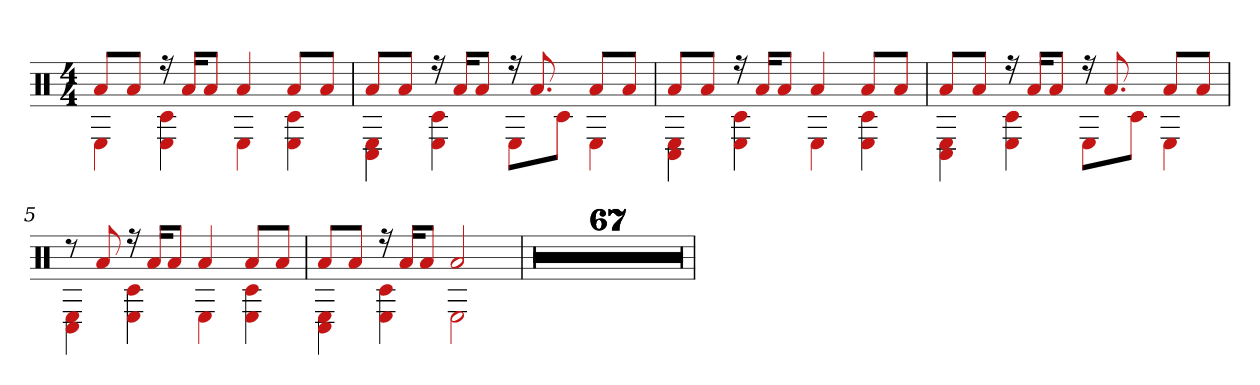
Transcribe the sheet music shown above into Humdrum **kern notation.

**kern
*part1
*staff1
*clefX
*k[]
*M4/4
=1
*^
8aL	4E
8aJ	.
16r	4E 4c#
16aKL	.
8aJ	.
4a	4E
8aL	4E 4c#
8aJ	.
=2	=2
8aL	4C# 4E
8aJ	.
16r	4E 4c#
16aKL	.
8aJ	.
16r	8EL
8.a	.
.	8c#J
8aL	4E
8aJ	.
=3	=3
8aL	4C# 4E
8aJ	.
16r	4E 4c#
16aKL	.
8aJ	.
4a	4E
8aL	4c# 4E
8aJ	.
=4	=4
8aL	4C# 4E
8aJ	.
16r	4c# 4E
16aKL	.
8aJ	.
16r	8EL
8.a	.
.	8c#J
8aL	4E
8aJ	.
=5	=5
8r	4C# 4E
8a	.
16r	4c# 4E
16aKL	.
8aJ	.
4a	4E
8aL	4c# 4E
8aJ	.
=6	=6
8aL	4C# 4E
8aJ	.
16r	4c# 4E
16aKL	.
8aJ	.
2a	2E
=7	=7
1r	1r
=8	=8
1r	1r
=9	=9
1r	1r
=10	=10
1r	1r
=11	=11
1r	1r
=12	=12
1r	1r
=13	=13
1r	1r
=14	=14
1r	1r
=15	=15
1r	1r
=16	=16
1r	1r
=17	=17
1r	1r
=18	=18
1r	1r
=19	=19
1r	1r
=20	=20
1r	1r
=21	=21
1r	1r
=22	=22
1r	1r
=23	=23
1r	1r
=24	=24
1r	1r
=25	=25
1r	1r
=26	=26
1r	1r
=27	=27
1r	1r
=28	=28
1r	1r
=29	=29
1r	1r
=30	=30
1r	1r
=31	=31
1r	1r
=32	=32
1r	1r
=33	=33
1r	1r
=34	=34
1r	1r
=35	=35
1r	1r
=36	=36
1r	1r
=37	=37
1r	1r
=38	=38
1r	1r
=39	=39
1r	1r
=40	=40
1r	1r
=41	=41
1r	1r
=42	=42
1r	1r
=43	=43
1r	1r
=44	=44
1r	1r
=45	=45
1r	1r
=46	=46
1r	1r
=47	=47
1r	1r
=48	=48
1r	1r
=49	=49
1r	1r
=50	=50
1r	1r
=51	=51
1r	1r
=52	=52
1r	1r
=53	=53
1r	1r
=54	=54
1r	1r
=55	=55
1r	1r
=56	=56
1r	1r
=57	=57
1r	1r
=58	=58
1r	1r
=59	=59
1r	1r
=60	=60
1r	1r
=61	=61
1r	1r
=62	=62
1r	1r
=63	=63
1r	1r
=64	=64
1r	1r
=65	=65
1r	1r
=66	=66
1r	1r
=67	=67
1r	1r
=68	=68
1r	1r
=69	=69
1r	1r
=70	=70
1r	1r
=71	=71
1r	1r
=72	=72
1r	1r
=73	=73
1r	1r
*v	*v
=
*-
